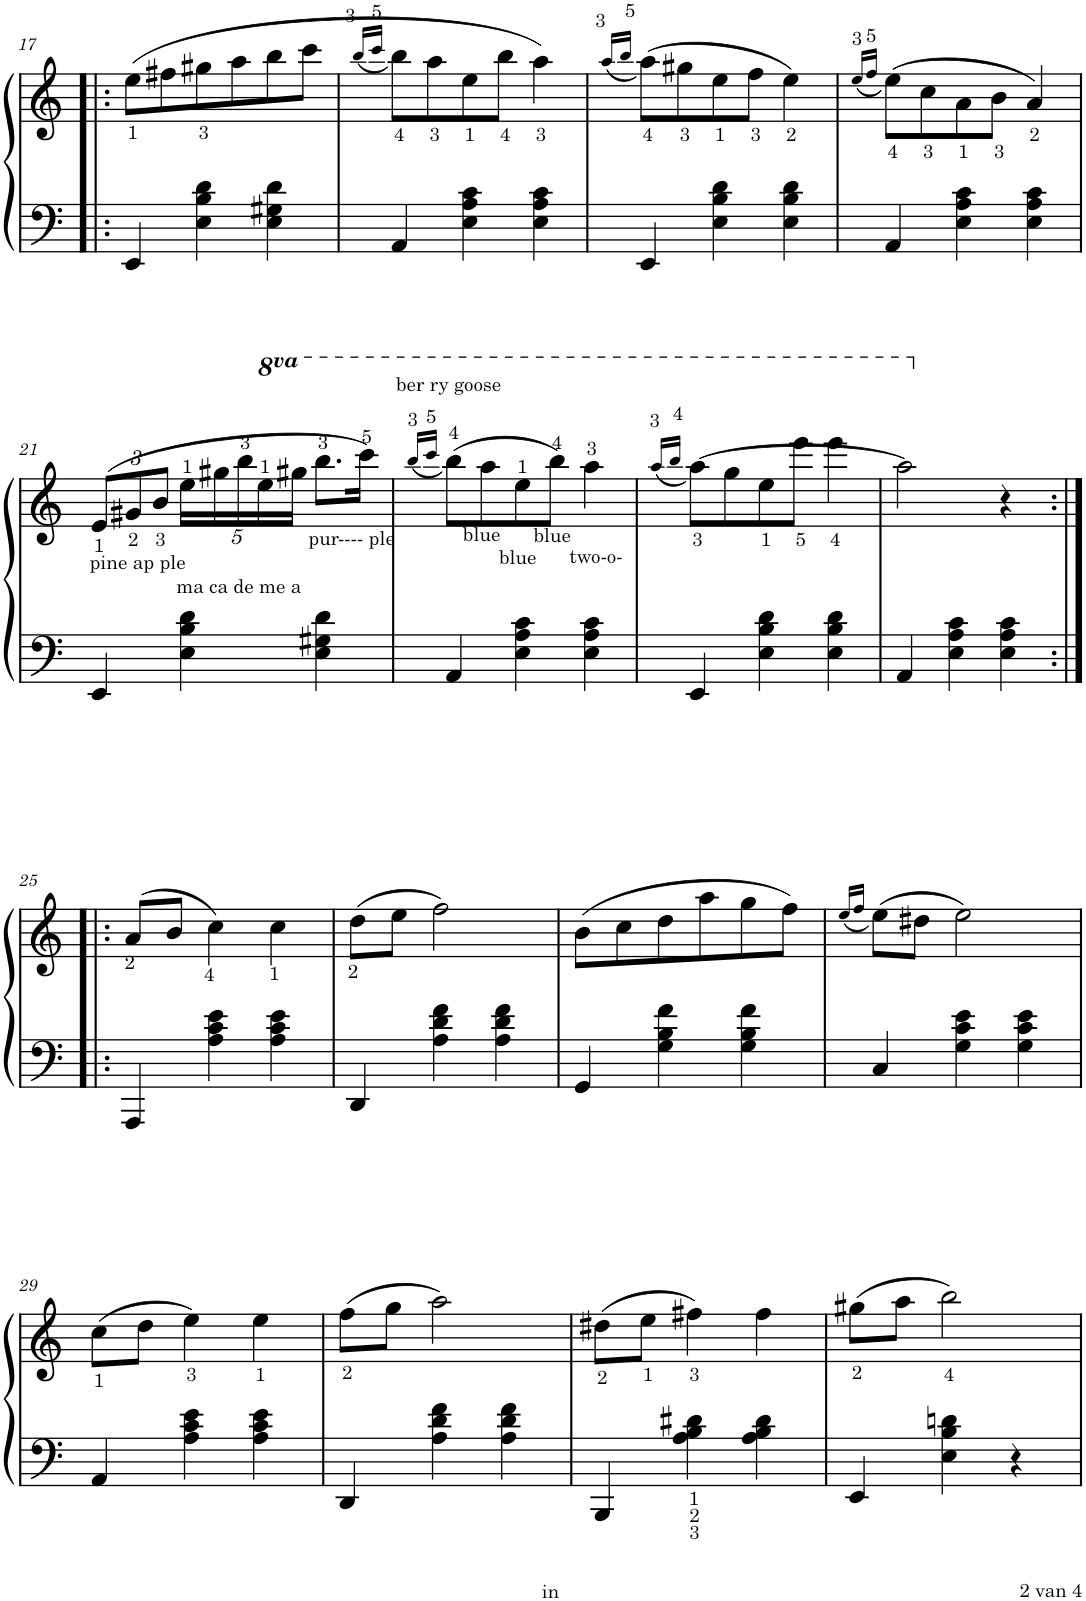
**kern	**kern
*part1	*part1
*staff2	*staff1
*I"Piano	*
*I'Pno.	*
!!LO:PB:g=z
*clefF4	*clefG2
*k[]	*k[]
*M3/4	*M3/4
=17!|:	=17!|:
4EE/	(8ee<\L
.	8ff#X\
4E\ 4B\ 4d\	8gg#X<\
.	8aa\
4E\ 4G#X\ 4d\	8bb\
.	8ccc\J
=18	=18
.	(16qbb/LL
.	16qccc/JJ
4AA/	8bb<\L)
.	8aa<\
4E\ 4A\ 4c\	8ee<\
.	8bb<\J
4E\ 4A\ 4c\	4aa<\)
=19	=19
.	(16qaa/LL
.	16qbb/JJ
4EE/	(8aa<\L)
.	8gg#X<\
4E\ 4B\ 4d\	8ee<\
.	8ff<\J
4E\ 4B\ 4d\	4ee<\)
=20	=20
.	(16qee/LL
.	16qff/JJ
4AA/	(8ee<\L)
.	8cc<\
4E\ 4A\ 4c\	8a<\
.	8b<\J
4E\ 4A\ 4c\	4a</)
!!LO:LB:g=z
=21	=21
*	*Xbrackettup
!	!LO:TX:b:t=pine ap ple
4EE/	(12e</L
.	12g#X</
.	12b</J
!	!LO:TX:b:t=ma ca de me a
4E\ 4B\ 4d\	20ee\LL
.	20gg#X\
.	20bb\
*	*8va
.	20eee\
.	20ggg#X\JJ
!	!LO:TX:b:t=pur---- ple
4E\ 4G#X\ 4d\	8.bbb\L
.	16cccc\Jk)
=22	=22
.	(16qbbb/LL
.	16qcccc/JJ
4AA/	(8bbb\L)
!	!LO:TX:a:t=ber ry goose
!	!LO:TX:b:t=blue
.	8aaa\
!	!LO:TX:b:t=blue
4E\ 4A\ 4c\	8eee\
!	!LO:TX:b:t=blue
.	8bbb\J)
!	!LO:TX:b:t=two-o-
4E\ 4A\ 4c\	4aaa\
=23	=23
.	(16qaaa/LL
.	16qbbb/JJ
4EE/	[8aaa<\L)
.	8ggg\
4E\ 4B\ 4d\	8eee<\
.	8eeee<\J
4E\ 4B\ 4d\	4eeee<\
=24	=24
4AA/	2aaa\]
4E\ 4A\ 4c\	.
*	*X8va
4E\ 4A\ 4c\	4r
!!LO:LB:g=z
=25:|!|:	=25:|!|:
4AAA/	(8a/L
.	8b/J
4A\ 4c\ 4e\	4cc<\)
4A\ 4c\ 4e\	4cc\
=26	=26
4DD/	(8dd\L
.	8ee\J
4A\ 4d\ 4f\	2ff\)
4A\ 4d\ 4f\	.
=27	=27
4GG/	(8b\L
.	8cc\
4G\ 4B\ 4f\	8dd\
.	8aa\
4G\ 4B\ 4f\	8gg\
.	8ff\J)
=28	=28
.	(16qee/LL
.	16qff/JJ
4C/	(8ee\L)
.	8dd#X\J
4G\ 4c\ 4e\	2ee\)
4G\ 4c\ 4e\	.
!!LO:LB:g=z
=29	=29
4AA/	(8cc<\L
.	8dd\J
4A\ 4c\ 4e\	4ee<\)
4A\ 4c\ 4e\	4ee<\
=30	=30
4DD/	(8ff<\L
.	8gg\J
4A\ 4d\ 4f\	2aa\)
4A\ 4d\ 4f\	.
=31	=31
4BBB/	(8dd#X<\L
.	8ee<\J
4A\ 4B\ 4d#X\	4ff#X<\)
4A\ 4B\ 4d#\	4ff#\
=32	=32
4EE/	(8gg#X<\L
.	8aa\J
4E\ 4B\ 4dn\	2bb<\)
4r	.
=	=
*-	*-
